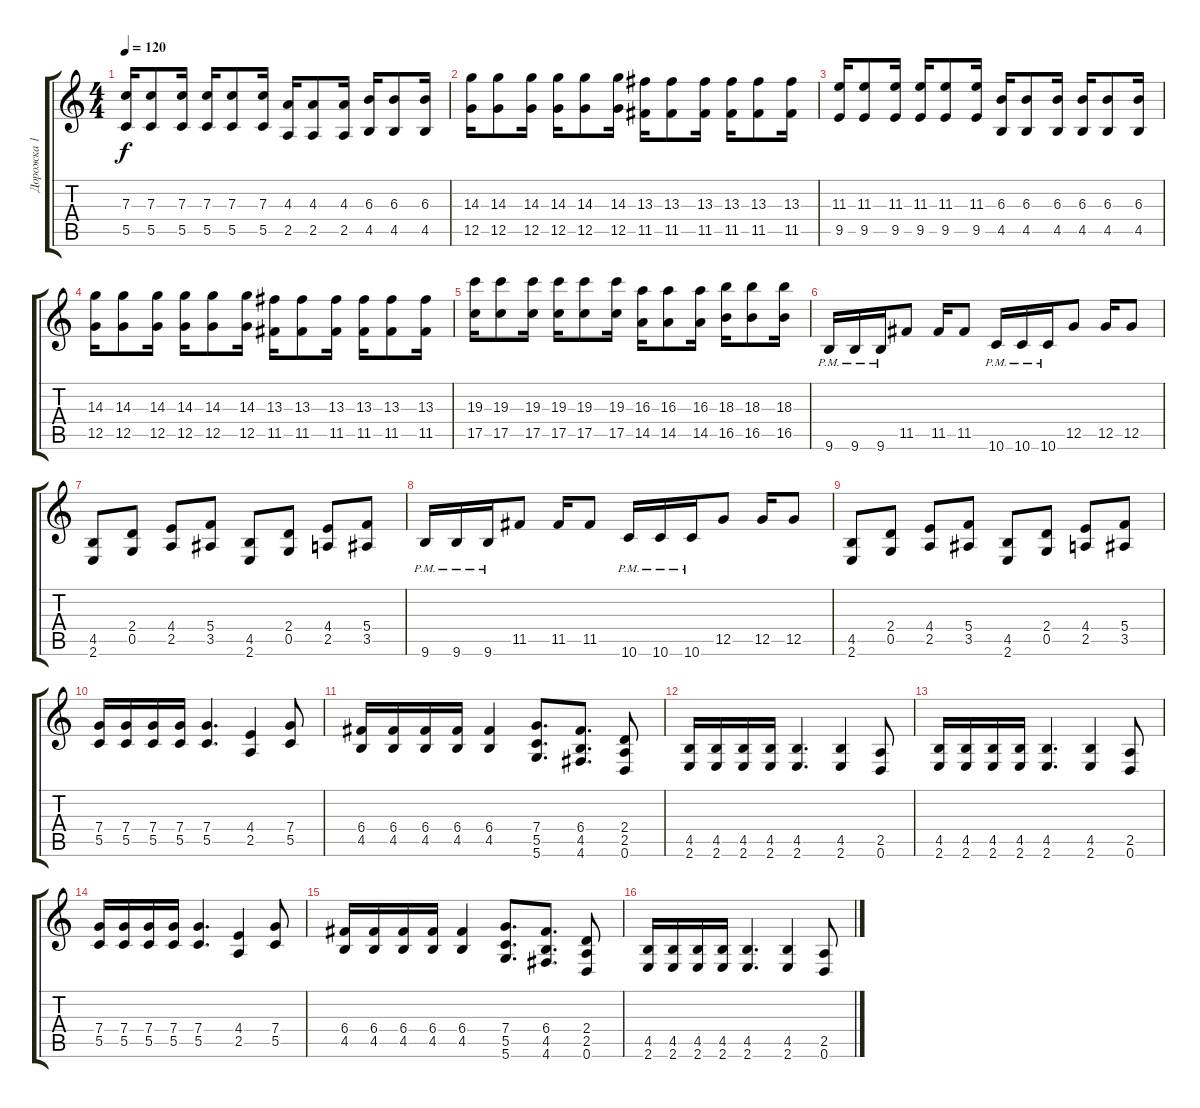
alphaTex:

\track ("Дорожка 1" "Дорожка 1") {instrument distortionguitar}
\staff {score tabs}
\tuning (D4 A3 F3 C3 G2 D2) {hide}
\ts (4 4)
\tempo 120
\clef g2
\ks c
(7.3 5.5).16{dy f} (7.3 5.5).8 (7.3 5.5).16 (7.3 5.5).16 (7.3 5.5).8 (7.3 5.5).16 (4.3 2.5).16 (4.3 2.5).8 (4.3 2.5).16 (6.3 4.5).16 (6.3 4.5).8 (6.3 4.5).16 |
(14.3 12.5).16 (14.3 12.5).8 (14.3 12.5).16 (14.3 12.5).16 (14.3 12.5).8 (14.3 12.5).16 (13.3 11.5).16 (13.3 11.5).8 (13.3 11.5).16 (13.3 11.5).16 (13.3 11.5).8 (13.3 11.5).16 |
(11.3 9.5).16 (11.3 9.5).8 (11.3 9.5).16 (11.3 9.5).16 (11.3 9.5).8 (11.3 9.5).16 (6.3 4.5).16 (6.3 4.5).8 (6.3 4.5).16 (6.3 4.5).16 (6.3 4.5).8 (6.3 4.5).16 |
(14.3 12.5).16 (14.3 12.5).8 (14.3 12.5).16 (14.3 12.5).16 (14.3 12.5).8 (14.3 12.5).16 (13.3 11.5).16 (13.3 11.5).8 (13.3 11.5).16 (13.3 11.5).16 (13.3 11.5).8 (13.3 11.5).16 |
(19.3 17.5).16 (19.3 17.5).8 (19.3 17.5).16 (19.3 17.5).16 (19.3 17.5).8 (19.3 17.5).16 (16.3 14.5).16 (16.3 14.5).8 (16.3 14.5).16 (18.3 16.5).16 (18.3 16.5).8 (18.3 16.5).16 |
9.6{pm}.16{volume 13 balance 0} 9.6{pm}.16 9.6{pm}.16 11.5.8 11.5.16 11.5.8 10.6{pm}.16 10.6{pm}.16 10.6{pm}.16 12.5.8 12.5.16 12.5.8 |
(4.5 2.6).8 (2.4 0.5).8 (4.4 2.5).8 (5.4 3.5).8 (4.5 2.6).8 (2.4 0.5).8 (4.4 2.5).8 (5.4 3.5).8 |
9.6{pm}.16 9.6{pm}.16 9.6{pm}.16 11.5.8 11.5.16 11.5.8 10.6{pm}.16 10.6{pm}.16 10.6{pm}.16 12.5.8 12.5.16 12.5.8 |
(4.5 2.6).8 (2.4 0.5).8 (4.4 2.5).8 (5.4 3.5).8 (4.5 2.6).8 (2.4 0.5).8 (4.4 2.5).8 (5.4 3.5).8 |
(7.4 5.5).16 (7.4 5.5).16 (7.4 5.5).16 (7.4 5.5).16 (7.4 5.5).4{d} (4.4 2.5).4 (7.4 5.5).8 |
(6.4 4.5).16 (6.4 4.5).16 (6.4 4.5).16 (6.4 4.5).16 (6.4 4.5).4 (7.4 5.5 5.6).8{d} (6.4 4.5 4.6).8{d} (2.4 2.5 0.6).8 |
(4.5 2.6).16 (4.5 2.6).16 (4.5 2.6).16 (4.5 2.6).16 (4.5 2.6).4{d} (4.5 2.6).4 (2.5 0.6).8 |
(4.5 2.6).16 (4.5 2.6).16 (4.5 2.6).16 (4.5 2.6).16 (4.5 2.6).4{d} (4.5 2.6).4 (2.5 0.6).8 |
(7.4 5.5).16 (7.4 5.5).16 (7.4 5.5).16 (7.4 5.5).16 (7.4 5.5).4{d} (4.4 2.5).4 (7.4 5.5).8 |
(6.4 4.5).16 (6.4 4.5).16 (6.4 4.5).16 (6.4 4.5).16 (6.4 4.5).4 (7.4 5.5 5.6).8{d} (6.4 4.5 4.6).8{d} (2.4 2.5 0.6).8 |
(4.5 2.6).16 (4.5 2.6).16 (4.5 2.6).16 (4.5 2.6).16 (4.5 2.6).4{d} (4.5 2.6).4 (2.5 0.6).8
